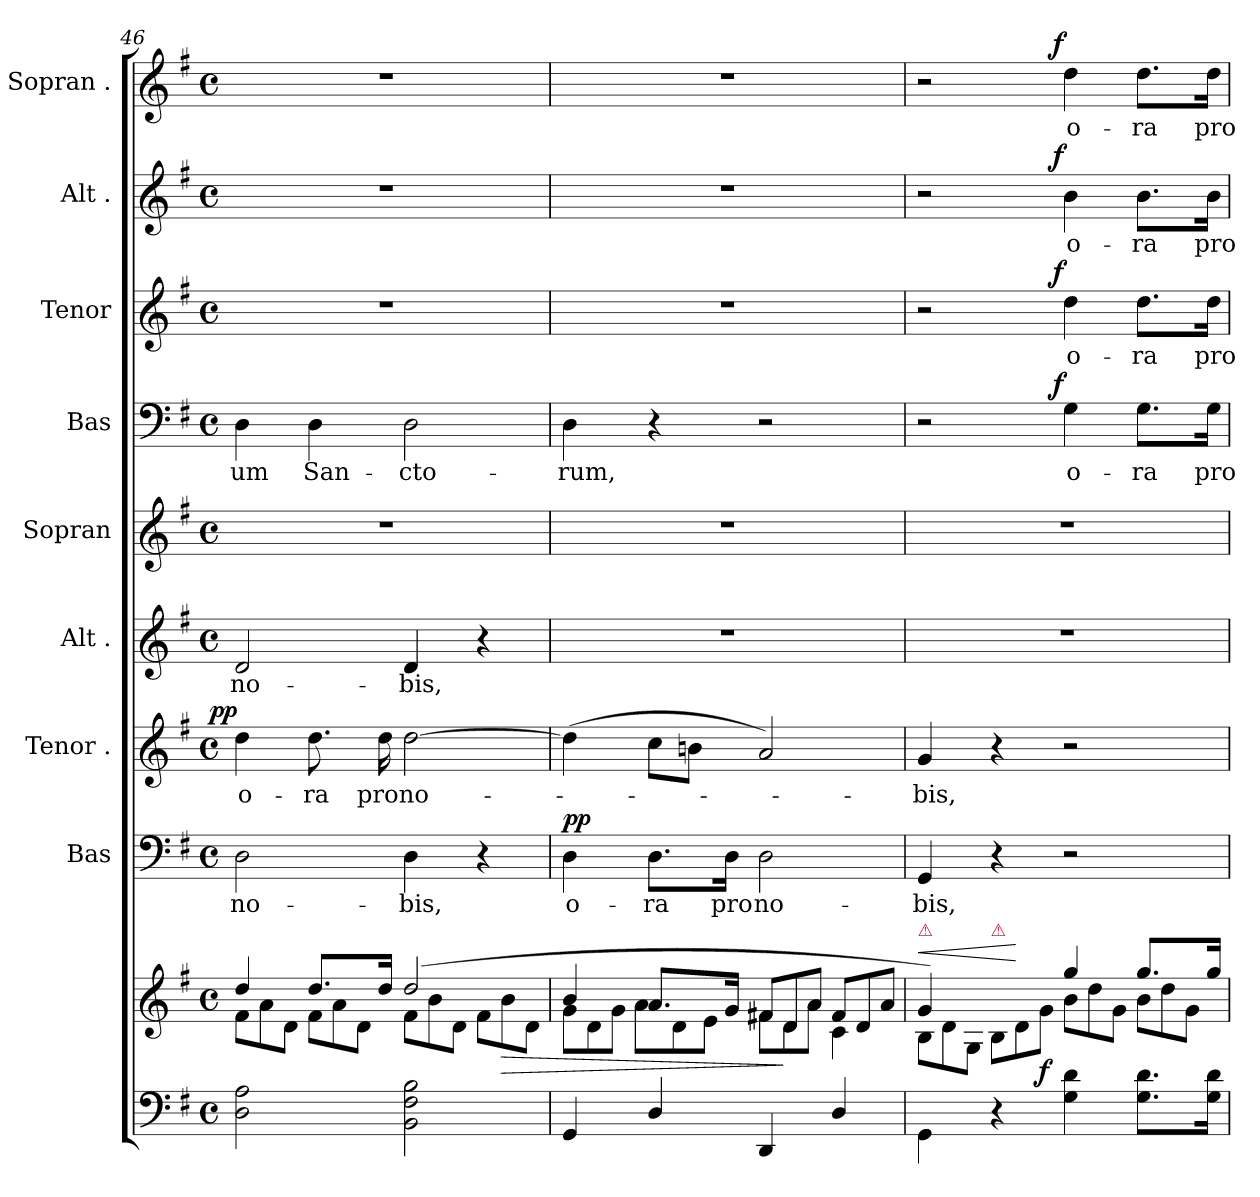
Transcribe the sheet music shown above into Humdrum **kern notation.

**kern	**kern	**dynam	**kern	**text	**dynam	**kern	**text	**dynam	**kern	**text	**kern	**kern	**text	**dynam	**kern	**text	**dynam	**kern	**text	**dynam	**kern	**text	**dynam
*part9	*part9	*part9	*part8	*part8	*part8	*part7	*part7	*part7	*part6	*part6	*part5	*part4	*part4	*part4	*part3	*part3	*part3	*part2	*part2	*part2	*part1	*part1	*part1
*staff10	*staff9	*staff9/10	*staff8	*staff8	*staff8	*staff7	*staff7	*staff7	*staff6	*staff6	*staff5	*staff4	*staff4	*staff4	*staff3	*staff3	*staff3	*staff2	*staff2	*staff2	*staff1	*staff1	*staff1
*	*	*	*I"Bas	*	*	*I"Tenor .	*	*	*I"Alt .	*	*I"Sopran	*I"Bas	*	*	*I"Tenor	*	*	*I"Alt .	*	*	*I"Sopran .	*	*
*	*	*	*I'B	*	*	*I'T	*	*	*I'A	*	*I'S	*I'B	*	*	*I'T	*	*	*I'A	*	*	*I'S	*	*
*clefF4	*clefG2	*	*clefF4	*	*	*clefG2	*	*	*clefG2	*	*clefG2	*clefF4	*	*	*clefG2	*	*	*clefG2	*	*	*clefG2	*	*
*	*	*	*	*	*	*ITrd8c12	*	*	*	*	*	*	*	*	*ITrd8c12	*	*	*	*	*	*	*	*
*k[f#]	*k[f#]	*	*k[f#]	*	*	*k[f#]	*	*	*k[f#]	*	*k[f#]	*k[f#]	*	*	*k[f#]	*	*	*k[f#]	*	*	*k[f#]	*	*
*M4/4	*M4/4	*	*M4/4	*	*	*M4/4	*	*	*M4/4	*	*M4/4	*M4/4	*	*	*M4/4	*	*	*M4/4	*	*	*M4/4	*	*
*met(c)	*met(c)	*	*met(c)	*	*	*met(c)	*	*	*met(c)	*	*met(c)	*met(c)	*	*	*met(c)	*	*	*met(c)	*	*	*met(c)	*	*
=46	=46	=46	=46	=46	=46	=46	=46	=46	=46	=46	=46	=46	=46	=46	=46	=46	=46	=46	=46	=46	=46	=46	=46
*	*^	*	*	*	*	*	*	*	*	*	*	*	*	*	*	*	*	*	*	*	*	*	*
*	*	*Xtuplet	*	*	*	*	*	*	*	*	*	*	*	*	*	*	*	*	*	*	*	*	*	*
!	!	!	!	!	!	!	!	!	!LO:DY:a:rj	!	!	!	!	!	!	!	!	!	!	!	!	!	!	!
2D\ 2A\	4dd/	12f#\L	.	2D\	no-	.	4d\	o-	pp.	2d/	no-	1r	4D\	-um	.	1r	.	.	1r	.	.	1r	.	.
.	.	12a\	.	.	.	.	.	.	.	.	.	.	.	.	.	.	.	.	.	.	.	.	.	.
.	.	12d\J	.	.	.	.	.	.	.	.	.	.	.	.	.	.	.	.	.	.	.	.	.	.
.	8.dd/L	12f#\L	.	.	.	.	8.d\	-ra	.	.	.	.	4D\	San-	.	.	.	.	.	.	.	.	.	.
.	.	12a\	.	.	.	.	.	.	.	.	.	.	.	.	.	.	.	.	.	.	.	.	.	.
.	.	12d\J	.	.	.	.	.	.	.	.	.	.	.	.	.	.	.	.	.	.	.	.	.	.
.	16dd/Jk	.	.	.	.	.	16d\	pro	.	.	.	.	.	.	.	.	.	.	.	.	.	.	.	.
2BB\ 2F#\ 2B\	(2dd/	12f#\L	.	4D\	-bis,	.	[2d\	no-	.	4d/	-bis,	.	2D\	-cto-	.	.	.	.	.	.	.	.	.	.
.	.	12b\	.	.	.	.	.	.	.	.	.	.	.	.	.	.	.	.	.	.	.	.	.	.
.	.	12d\J	.	.	.	.	.	.	.	.	.	.	.	.	.	.	.	.	.	.	.	.	.	.
.	.	12f#\L	.	4r	.	.	.	.	.	4r	.	.	.	.	.	.	.	.	.	.	.	.	.	.
.	.	12b\	>	.	.	.	.	.	.	.	.	.	.	.	.	.	.	.	.	.	.	.	.	.
.	.	12d\J	.	.	.	.	.	.	.	.	.	.	.	.	.	.	.	.	.	.	.	.	.	.
=47	=47	=47	=47	=47	=47	=47	=47	=47	=47	=47	=47	=47	=47	=47	=47	=47	=47	=47	=47	=47	=47	=47	=47	=47
!	!	!	!	!	!	!LO:DY:a	!	!	!	!	!	!	!	!	!	!	!	!	!	!	!	!	!	!
4GG/	4b/	12g\L	.	4D\	o-	pp.	(>4d\]	.	.	1r	.	1r	4D\	-rum,	.	1r	.	.	1r	.	.	1r	.	.
.	.	12d\	.	.	.	.	.	.	.	.	.	.	.	.	.	.	.	.	.	.	.	.	.	.
.	.	12g\J	.	.	.	.	.	.	.	.	.	.	.	.	.	.	.	.	.	.	.	.	.	.
4D/	8.a/L	12a\L	.	8.D\L	-ra	.	8c\L	.	.	.	.	.	4r	.	.	.	.	.	.	.	.	.	.	.
.	.	12d\	.	.	.	.	.	.	.	.	.	.	.	.	.	.	.	.	.	.	.	.	.	.
.	.	.	.	.	.	.	8Bn\J	.	.	.	.	.	.	.	.	.	.	.	.	.	.	.	.	.
.	.	12ei\J	.	.	.	.	.	.	.	.	.	.	.	.	.	.	.	.	.	.	.	.	.	.
.	16g/Jk	.	.	16D\Jk	pro	.	.	.	.	.	.	.	.	.	.	.	.	.	.	.	.	.	.	.
4DD/	12f#X/L	12f#Xi\L	.	2D\	no-	.	2A/)	.	.	.	.	.	2r	.	.	.	.	.	.	.	.	.	.	.
.	12d/	12di\	]	.	.	.	.	.	.	.	.	.	.	.	.	.	.	.	.	.	.	.	.	.
.	12a/J	12ai\J	.	.	.	.	.	.	.	.	.	.	.	.	.	.	.	.	.	.	.	.	.	.
4D/	12f#/L	4c\	.	.	.	.	.	.	.	.	.	.	.	.	.	.	.	.	.	.	.	.	.	.
.	12d/	.	.	.	.	.	.	.	.	.	.	.	.	.	.	.	.	.	.	.	.	.	.	.
.	12a/J	.	.	.	.	.	.	.	.	.	.	.	.	.	.	.	.	.	.	.	.	.	.	.
=48	=48	=48	=48	=48	=48	=48	=48	=48	=48	=48	=48	=48	=48	=48	=48	=48	=48	=48	=48	=48	=48	=48	=48	=48
!	!LO:TX:a:color=crimson:t=⚠	!	!	!	!	!	!	!	!	!	!	!	!	!	!	!	!	!	!	!	!	!	!	!
!	!	!	!LO:HP:a	!	!	!	!	!	!	!	!	!	!	!	!	!	!	!	!	!	!	!	!	!
4GG\	4g/)	12B\L	<	4GG/	-bis,	.	4G/	-bis,	.	1r	.	1r	2r	.	.	2r	.	.	2r	.	.	2r	.	.
.	.	12d\	.	.	.	.	.	.	.	.	.	.	.	.	.	.	.	.	.	.	.	.	.	.
.	.	12G/J	.	.	.	.	.	.	.	.	.	.	.	.	.	.	.	.	.	.	.	.	.	.
!	!LO:TX:a:color=crimson:t=⚠	!	!	!	!	!	!	!	!	!	!	!	!	!	!	!	!	!	!	!	!	!	!	!
4r	4ryy	12B/L	.	4r	.	.	4r	.	.	.	.	.	.	.	.	.	.	.	.	.	.	.	.	.
.	.	12d\	[	.	.	.	.	.	.	.	.	.	.	.	.	.	.	.	.	.	.	.	.	.
.	.	12g\J	f	.	.	.	.	.	.	.	.	.	.	.	.	.	.	.	.	.	.	.	.	.
!	!	!	!	!	!	!	!	!	!	!	!	!	!	!	!LO:DY:a:rj	!	!	!LO:DY:a:rj	!	!	!LO:DY:a:rj	!	!	!LO:DY:a:rj
4G\ 4d\	4gg/	12b\L	.	2r	.	.	2r	.	.	.	.	.	4G\	o-	f	4d\	o-	f	4b\	o-	f	4dd\	o-	f
.	.	12dd\	.	.	.	.	.	.	.	.	.	.	.	.	.	.	.	.	.	.	.	.	.	.
.	.	12g\J	.	.	.	.	.	.	.	.	.	.	.	.	.	.	.	.	.	.	.	.	.	.
8.G\ 8.d\L	8.gg/L	12b\L	.	.	.	.	.	.	.	.	.	.	8.G\L	-ra	.	8.d\L	-ra	.	8.b\L	-ra	.	8.dd\L	-ra	.
.	.	12dd\	.	.	.	.	.	.	.	.	.	.	.	.	.	.	.	.	.	.	.	.	.	.
.	.	12g\J	.	.	.	.	.	.	.	.	.	.	.	.	.	.	.	.	.	.	.	.	.	.
16G\ 16d\Jk	16gg/Jk	.	.	.	.	.	.	.	.	.	.	.	16G\Jk	pro	.	16d\Jk	pro	.	16b\Jk	pro	.	16dd\Jk	pro	.
*	*v	*v	*	*	*	*	*	*	*	*	*	*	*	*	*	*	*	*	*	*	*	*	*	*
=	=	=	=	=	=	=	=	=	=	=	=	=	=	=	=	=	=	=	=	=	=	=	=
*-	*-	*-	*-	*-	*-	*-	*-	*-	*-	*-	*-	*-	*-	*-	*-	*-	*-	*-	*-	*-	*-	*-	*-
